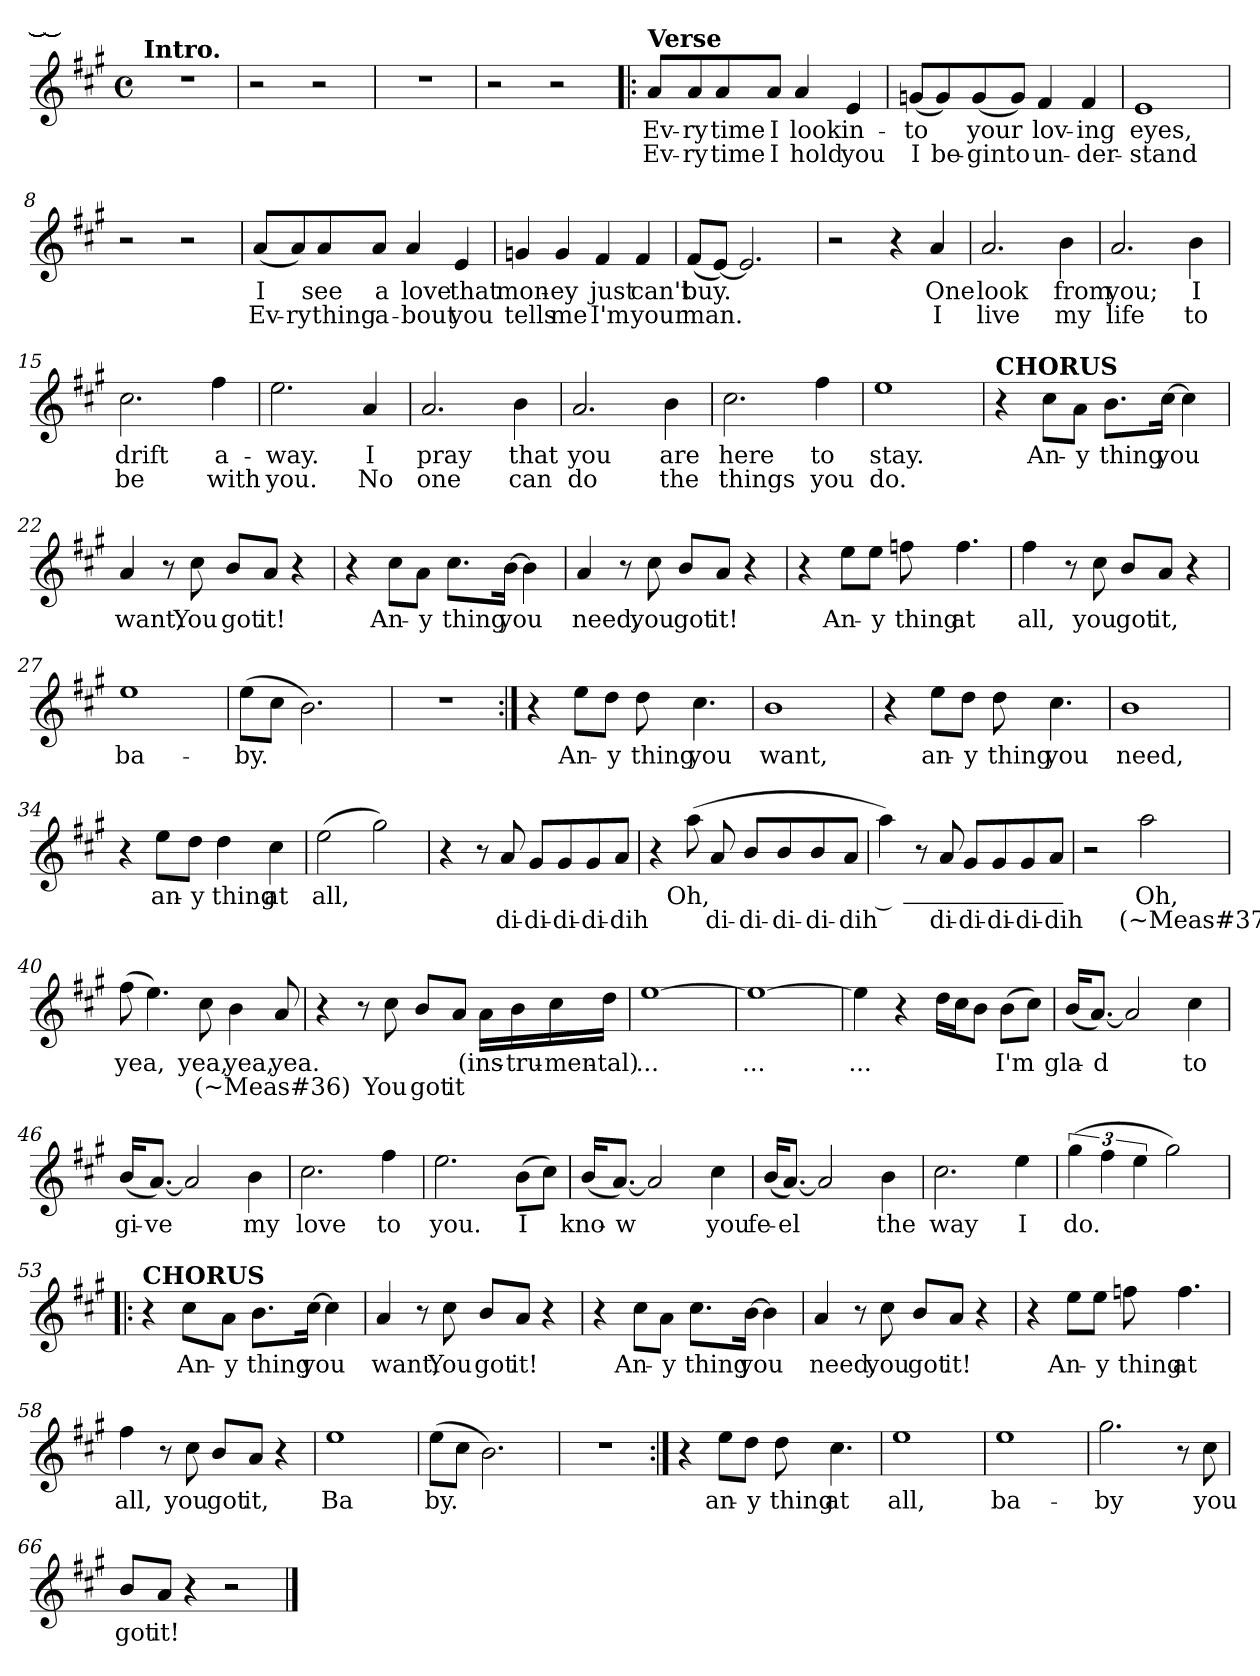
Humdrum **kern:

**kern	**text	**text
*part1	*part1	*part1
*staff1	*staff1	*staff1
*clefG2	*	*
*k[f#c#g#]	*	*
*A:	*	*
*M4/4	*	*
*met(c)	*	*
=1	=1	=1
!LO:TX:a:B:t=Intro.	!	!
1r	.	.
=2	=2	=2
2r	.	.
2r	.	.
=3	=3	=3
1r	.	.
=4	=4	=4
2r	.	.
2r	.	.
!!LO:LB:g=z
=5!|:	=5!|:	=5!|:
!LO:TX:a:B:t=Verse	!	!
!	!LO:LY:b	!LO:LY:b
8a/L	Ev-	Ev-
!	!LO:LY:b	!LO:LY:b
8a/	-ry	-ry
!	!LO:LY:b	!LO:LY:b
8a/	time	time
!	!LO:LY:b	!LO:LY:b
8a/J	I	I
!	!LO:LY:b	!LO:LY:b
4a/	look	hold
!	!LO:LY:b	!LO:LY:b
4e/	in-	you
=6	=6	=6
!	!LO:LY:b	!LO:LY:b
(<8gn/L	-to	I
!	!	!LO:LY:b
8g/)	.	be-
!	!LO:LY:b	!LO:LY:b
(<8g/	your	-gin
!	!	!LO:LY:b
8g/J)	.	to
!	!LO:LY:b	!LO:LY:b
4f#/	lov-	un-
!	!LO:LY:b	!LO:LY:b
4f#/	-ing	-der-
=7	=7	=7
!	!LO:LY:b	!LO:LY:b
1e	eyes,	-stand
=8	=8	=8
2r	.	.
2r	.	.
!!LO:LB:g=z
=9	=9	=9
!	!LO:LY:b	!LO:LY:b
(<8a/L	I	Ev-
!	!	!LO:LY:b
8a/)	.	-ry
!	!LO:LY:b	!LO:LY:b
8a/	see	thing
!	!LO:LY:b	!LO:LY:b
8a/J	a	a-
!	!LO:LY:b	!LO:LY:b
4a/	love	-bout
!	!LO:LY:b	!LO:LY:b
4e/	that	you
=10	=10	=10
!	!LO:LY:b	!LO:LY:b
4gn/	mon-	tells
!	!LO:LY:b	!LO:LY:b
4g/	-ey	me
!	!LO:LY:b	!LO:LY:b
4f#/	just	I'm
!	!LO:LY:b	!LO:LY:b
4f#/	can't	your
=11	=11	=11
!	!LO:LY:b	!LO:LY:b
(<8f#/L	buy.	man.
[8e/J)	.	.
2.e/]	.	.
=12	=12	=12
2r	.	.
4r	.	.
!	!LO:LY:b	!LO:LY:b
4a/	One	I
=13	=13	=13
!	!LO:LY:b	!LO:LY:b
2.a/	look	live
!	!LO:LY:b	!LO:LY:b
4b\	from	my
!!LO:LB:g=z
=14	=14	=14
!	!LO:LY:b	!LO:LY:b
2.a/	you;	life
!	!LO:LY:b	!LO:LY:b
4b\	I	to
=15	=15	=15
!	!LO:LY:b	!LO:LY:b
2.cc#\	drift	be
!	!LO:LY:b	!LO:LY:b
4ff#\	a-	with
=16	=16	=16
!	!LO:LY:b	!LO:LY:b
2.ee\	-way.	you.
!	!LO:LY:b	!LO:LY:b
4a/	I	No
=17	=17	=17
!	!LO:LY:b	!LO:LY:b
2.a/	pray	one
!	!LO:LY:b	!LO:LY:b
4b\	that	can
!!LO:LB:g=z
=18	=18	=18
!	!LO:LY:b	!LO:LY:b
2.a/	you	do
!	!LO:LY:b	!LO:LY:b
4b\	are	the
=19	=19	=19
!	!LO:LY:b	!LO:LY:b
2.cc#\	here	things
!	!LO:LY:b	!LO:LY:b
4ff#\	to	you
=20	=20	=20
!	!LO:LY:b	!LO:LY:b
1ee	stay.	do.
!!LO:LB:g=z
=21	=21	=21
!LO:TX:a:B:t=CHORUS	!	!
4r	.	.
!	!LO:LY:b	!
8cc#\L	An-	.
!	!LO:LY:b	!
8a\J	-y	.
!	!LO:LY:b	!
8.b\L	thing	.
!	!LO:LY:b	!
[16cc#\Jk	you	.
4cc#\]	.	.
=22	=22	=22
!	!LO:LY:b	!
4a/	want,	.
8r	.	.
!	!LO:LY:b	!
8cc#\	You	.
!	!LO:LY:b	!
8b/L	got	.
!	!LO:LY:b	!
8a/J	it!	.
4r	.	.
=23	=23	=23
4r	.	.
!	!LO:LY:b	!
8cc#\L	An-	.
!	!LO:LY:b	!
8a\J	-y	.
!	!LO:LY:b	!
8.cc#\L	thing	.
!	!LO:LY:b	!
[16b\Jk	you	.
4b\]	.	.
!!LO:LB:g=z
=24	=24	=24
!	!LO:LY:b	!
4a/	need,	.
8r	.	.
!	!LO:LY:b	!
8cc#\	you	.
!	!LO:LY:b	!
8b/L	got	.
!	!LO:LY:b	!
8a/J	it!	.
4r	.	.
=25	=25	=25
4r	.	.
!	!LO:LY:b	!
8ee\L	An-	.
!	!LO:LY:b	!
8ee\J	-y	.
!	!LO:LY:b	!
8ffn\	thing	.
!	!LO:LY:b	!
4.ff\	at	.
=26	=26	=26
!	!LO:LY:b	!
4ff#\	all,	.
8r	.	.
!	!LO:LY:b	!
8cc#\	you	.
!	!LO:LY:b	!
8b/L	got	.
!	!LO:LY:b	!
8a/J	it,	.
4r	.	.
!!LO:LB:g=z
=27	=27	=27
!	!LO:LY:b	!
1ee	ba-	.
=28	=28	=28
!	!LO:LY:b	!
(>8ee\L	-by.	.
8cc#\J	.	.
2.b\)	.	.
=29	=29	=29
1r	.	.
=30:|!	=30:|!	=30:|!
4r	.	.
!	!LO:LY:b	!
8ee\L	An-	.
!	!LO:LY:b	!
8dd\J	-y	.
!	!LO:LY:b	!
8dd\	thing	.
!	!LO:LY:b	!
4.cc#\	you	.
!!LO:PB:g=z
=31	=31	=31
!	!LO:LY:b	!
1b	want,	.
=32	=32	=32
4r	.	.
!	!LO:LY:b	!
8ee\L	an-	.
!	!LO:LY:b	!
8dd\J	-y	.
!	!LO:LY:b	!
8dd\	thing	.
!	!LO:LY:b	!
4.cc#\	you	.
=33	=33	=33
!	!LO:LY:b	!
1b	need,	.
=34	=34	=34
4r	.	.
!	!LO:LY:b	!
8ee\L	an-	.
!	!LO:LY:b	!
8dd\J	-y	.
!	!LO:LY:b	!
4dd\	thing	.
!	!LO:LY:b	!
4cc#\	at	.
=35	=35	=35
!	!LO:LY:b	!
(>2ee\	all,	.
2gg#\)	.	.
!!LO:LB:g=z
=36	=36	=36
!	!	!LO:LY:b
4r	.	(backup
!	!	!LO:LY:b
8r	.	singers):
!	!	!LO:LY:b
8a/	.	di-
!	!	!LO:LY:b
8g#/L	.	-di-
!	!	!LO:LY:b
8g#/	.	-di-
!	!	!LO:LY:b
8g#/	.	-di-
!	!	!LO:LY:b
8a/J	.	-dih
=37	=37	=37
4r	.	.
!	!LO:LY:b	!
(>8aa\	Oh,	.
!	!LO:LY:b	!LO:LY:b
8a/	___	di-
!	!LO:LY:b	!LO:LY:b
8b/L	___	-di-
!	!LO:LY:b	!LO:LY:b
8b/	___	-di-
!	!LO:LY:b	!LO:LY:b
8b/	___	-di-
!	!LO:LY:b	!LO:LY:b
8a/J	___	-dih
=38	=38	=38
!	!LO:LY:b	!
4aa\)	__	.
8r	.	.
!	!	!LO:LY:b
8a/	.	di-
!	!	!LO:LY:b
8g#/L	.	-di-
!	!	!LO:LY:b
8g#/	.	-di-
!	!	!LO:LY:b
8g#/	.	-di-
!	!	!LO:LY:b
8a/J	.	-dih
=39	=39	=39
2r	.	.
!	!LO:LY:b	!LO:LY:b
2aa\	Oh,	(~Meas#37)
!!LO:LB:g=z
=40	=40	=40
!	!LO:LY:b	!
(>8ff#\	yea,	.
4.ee\)	.	.
!	!LO:LY:b	!LO:LY:b
8cc#\	yea,	(~Meas#36)
!	!LO:LY:b	!
4b\	yea,	.
!	!LO:LY:b	!
8a/	yea.	.
=41	=41	=41
4r	.	.
8r	.	.
!	!	!LO:LY:b
8cc#\	.	You
!	!	!LO:LY:b
8b/L	.	got
!	!	!LO:LY:b
8a/J	.	it
!	!LO:LY:b	!
16a\LL	(ins-	.
!	!LO:LY:b	!
16b\	-tru-	.
!	!LO:LY:b	!
16cc#\	-men-	.
!	!LO:LY:b	!
16dd\JJ	-tal)	.
=42	=42	=42
!	!LO:LY:b	!
[1ee	...	.
=43	=43	=43
!	!LO:LY:b	!
1ee_	...	.
!!LO:LB:g=z
=44	=44	=44
!	!LO:LY:b	!
4ee\]	...	.
4r	.	.
!	!LO:LY:b	!
16dd\LL	.	.
!	!LO:LY:b	!
16cc#\J	.	.
!	!LO:LY:b	!
8b\J	.	.
!	!LO:LY:b	!
(>8b\L	I'm	.
8cc#\J)	.	.
=45	=45	=45
!	!LO:LY:b	!
(<16b/KL	gla-	.
!	!LO:LY:b	!
[8.a/J)	-d	.
2a/]	.	.
!	!LO:LY:b	!
4cc#\	to	.
=46	=46	=46
!	!LO:LY:b	!
(<16b/KL	gi-	.
!	!LO:LY:b	!
[8.a/J)	-ve	.
2a/]	.	.
!	!LO:LY:b	!
4b\	my	.
=47	=47	=47
!	!LO:LY:b	!
2.cc#\	love	.
!	!LO:LY:b	!
4ff#\	to	.
=48	=48	=48
!	!LO:LY:b	!
2.ee\	you.	.
!	!LO:LY:b	!
(>8b\L	I	.
8cc#\J)	.	.
!!LO:LB:g=z
=49	=49	=49
!	!LO:LY:b	!
(<16b/KL	kno-	.
!	!LO:LY:b	!
[8.a/J)	-w	.
2a/]	.	.
!	!LO:LY:b	!
4cc#\	you	.
=50	=50	=50
!	!LO:LY:b	!
(<16b/KL	fe-	.
!	!LO:LY:b	!
[8.a/J)	-el	.
2a/]	.	.
!	!LO:LY:b	!
4b\	the	.
=51	=51	=51
!	!LO:LY:b	!
2.cc#\	way	.
!	!LO:LY:b	!
4ee\	I	.
=52	=52	=52
!	!LO:LY:b	!
(>6gg#\	do.	.
6ff#\	.	.
6ee\	.	.
2gg#\)	.	.
!!LO:LB:g=z
=53!|:	=53!|:	=53!|:
!LO:TX:a:B:t=CHORUS	!	!
4r	.	.
!	!LO:LY:b	!
8cc#\L	An-	.
!	!LO:LY:b	!
8a\J	-y	.
!	!LO:LY:b	!
8.b\L	thing	.
!	!LO:LY:b	!
[16cc#\Jk	you	.
4cc#\]	.	.
=54	=54	=54
!	!LO:LY:b	!
4a/	want,	.
8r	.	.
!	!LO:LY:b	!
8cc#\	You	.
!	!LO:LY:b	!
8b/L	got	.
!	!LO:LY:b	!
8a/J	it!	.
4r	.	.
=55	=55	=55
4r	.	.
!	!LO:LY:b	!
8cc#\L	An-	.
!	!LO:LY:b	!
8a\J	-y	.
!	!LO:LY:b	!
8.cc#\L	thing	.
!	!LO:LY:b	!
[16b\Jk	you	.
4b\]	.	.
!!LO:LB:g=z
=56	=56	=56
!	!LO:LY:b	!
4a/	need,	.
8r	.	.
!	!LO:LY:b	!
8cc#\	you	.
!	!LO:LY:b	!
8b/L	got	.
!	!LO:LY:b	!
8a/J	it!	.
4r	.	.
=57	=57	=57
4r	.	.
!	!LO:LY:b	!
8ee\L	An-	.
!	!LO:LY:b	!
8ee\J	-y	.
!	!LO:LY:b	!
8ffn\	thing	.
!	!LO:LY:b	!
4.ff\	at	.
=58	=58	=58
!	!LO:LY:b	!
4ff#\	all,	.
8r	.	.
!	!LO:LY:b	!
8cc#\	you	.
!	!LO:LY:b	!
8b/L	got	.
!	!LO:LY:b	!
8a/J	it,	.
4r	.	.
!!LO:LB:g=z
=59	=59	=59
!	!LO:LY:b	!
1ee	Ba	.
=60	=60	=60
!	!LO:LY:b	!
(>8ee\L	by.	.
8cc#\J	.	.
2.b\)	.	.
=61	=61	=61
1r	.	.
=62:|!	=62:|!	=62:|!
4r	.	.
!	!LO:LY:b	!
8ee\L	an-	.
!	!LO:LY:b	!
8dd\J	-y	.
!	!LO:LY:b	!
8dd\	thing	.
!	!LO:LY:b	!
4.cc#\	at	.
=63	=63	=63
!	!LO:LY:b	!
1ee	all,	.
!!LO:LB:g=z
=64	=64	=64
!	!LO:LY:b	!
1ee	ba-	.
=65	=65	=65
!	!LO:LY:b	!
2.gg#\	-by	.
8r	.	.
!	!LO:LY:b	!
8cc#\	you	.
=66	=66	=66
!	!LO:LY:b	!
8b/L	got	.
!	!LO:LY:b	!
8a/J	it!	.
4r	.	.
2r	.	.
==	==	==
*-	*-	*-
